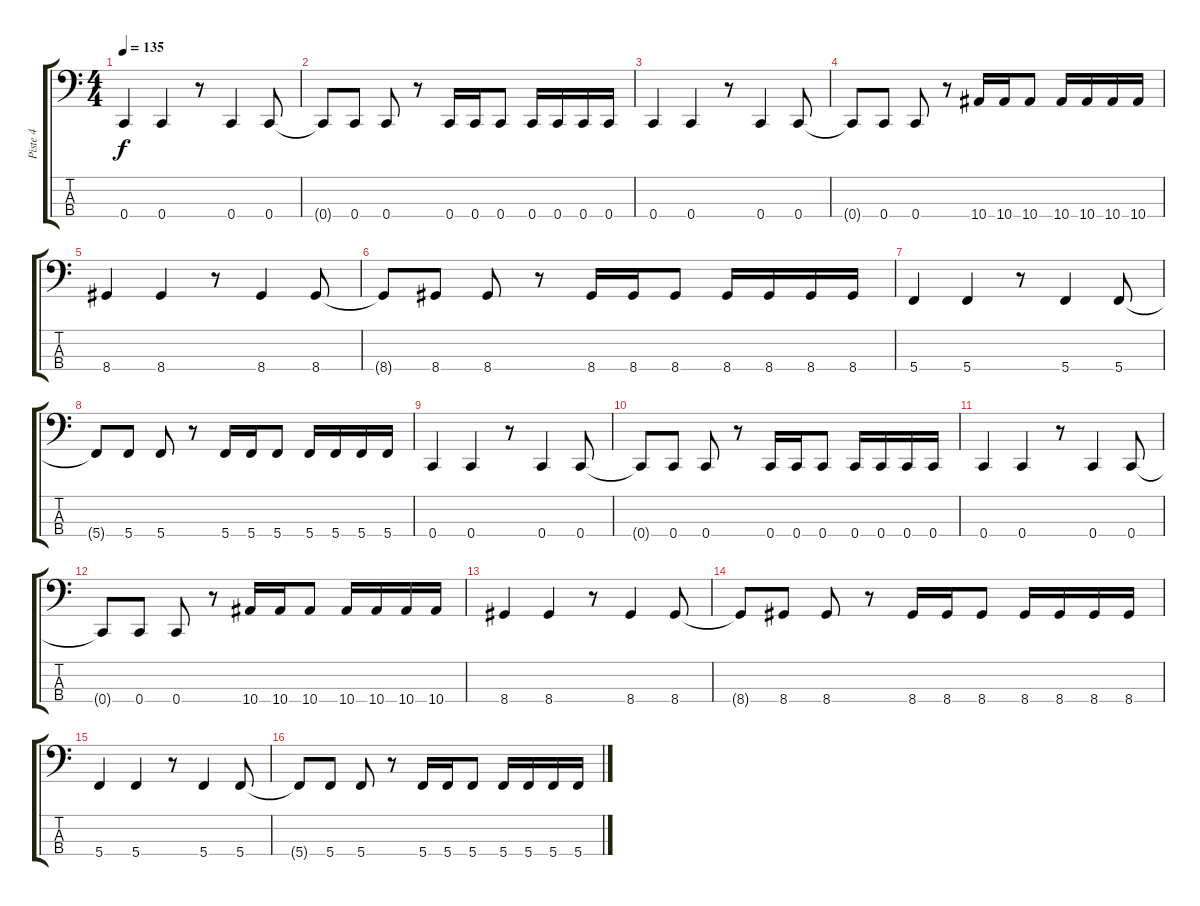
\track ("Piste 4" "Piste 4") {instrument electricbassfinger}
\staff {score tabs}
\tuning (F2 C2 G1 C1) {hide}
\ts (4 4)
\tempo 135
\clef f4
\ks c
0.4.4{dy f} 0.4.4 r.8 0.4.4 0.4.8 |
0.4{t}.8 0.4.8 0.4.8 r.8 0.4.16 0.4.16 0.4.8 0.4.16 0.4.16 0.4.16 0.4.16 |
0.4.4 0.4.4 r.8 0.4.4 0.4.8 |
0.4{t}.8 0.4.8 0.4.8 r.8 10.4.16 10.4.16 10.4.8 10.4.16 10.4.16 10.4.16 10.4.16 |
8.4.4 8.4.4 r.8 8.4.4 8.4.8 |
8.4{t}.8 8.4.8 8.4.8 r.8 8.4.16 8.4.16 8.4.8 8.4.16 8.4.16 8.4.16 8.4.16 |
5.4.4 5.4.4 r.8 5.4.4 5.4.8 |
5.4{t}.8 5.4.8 5.4.8 r.8 5.4.16 5.4.16 5.4.8 5.4.16 5.4.16 5.4.16 5.4.16 |
0.4.4 0.4.4 r.8 0.4.4 0.4.8 |
0.4{t}.8 0.4.8 0.4.8 r.8 0.4.16 0.4.16 0.4.8 0.4.16 0.4.16 0.4.16 0.4.16 |
0.4.4 0.4.4 r.8 0.4.4 0.4.8 |
0.4{t}.8 0.4.8 0.4.8 r.8 10.4.16 10.4.16 10.4.8 10.4.16 10.4.16 10.4.16 10.4.16 |
8.4.4 8.4.4 r.8 8.4.4 8.4.8 |
8.4{t}.8 8.4.8 8.4.8 r.8 8.4.16 8.4.16 8.4.8 8.4.16 8.4.16 8.4.16 8.4.16 |
5.4.4 5.4.4 r.8 5.4.4 5.4.8 |
5.4{t}.8 5.4.8 5.4.8 r.8 5.4.16 5.4.16 5.4.8 5.4.16 5.4.16 5.4.16 5.4.16
